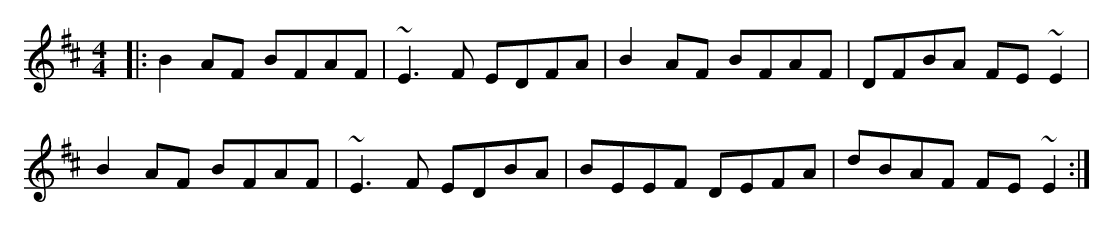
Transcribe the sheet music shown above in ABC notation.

X:1
M:4/4
K:Edor
|:B2AF BFAF|~E3F EDFA|B2AF BFAF|DFBA FE~E2|
B2AF BFAF|~E3F EDBA|BEEF DEFA|dBAF FE~E2:|
